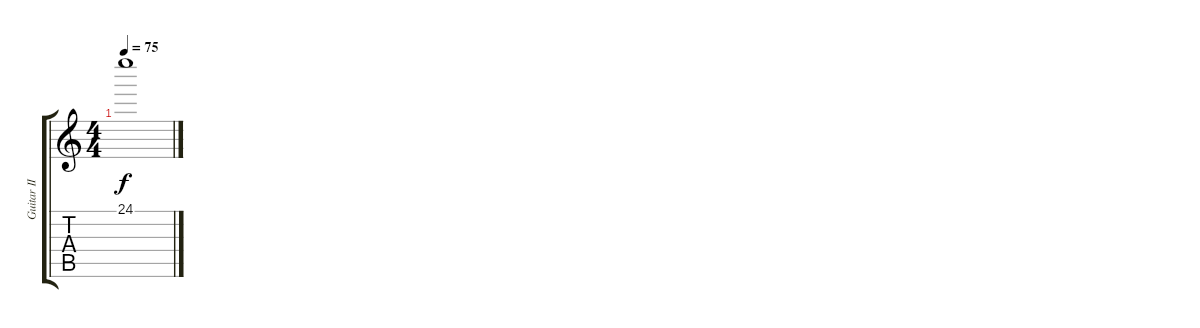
\track ("Guitar II" "Guitar II") {instrument overdrivenguitar}
\staff {score tabs}
\tuning (E4 B3 G3 D3 A2 E2) {hide}
\ts (4 4)
\tempo 75
\clef g2
\ks c
24.1.1{dy f}
